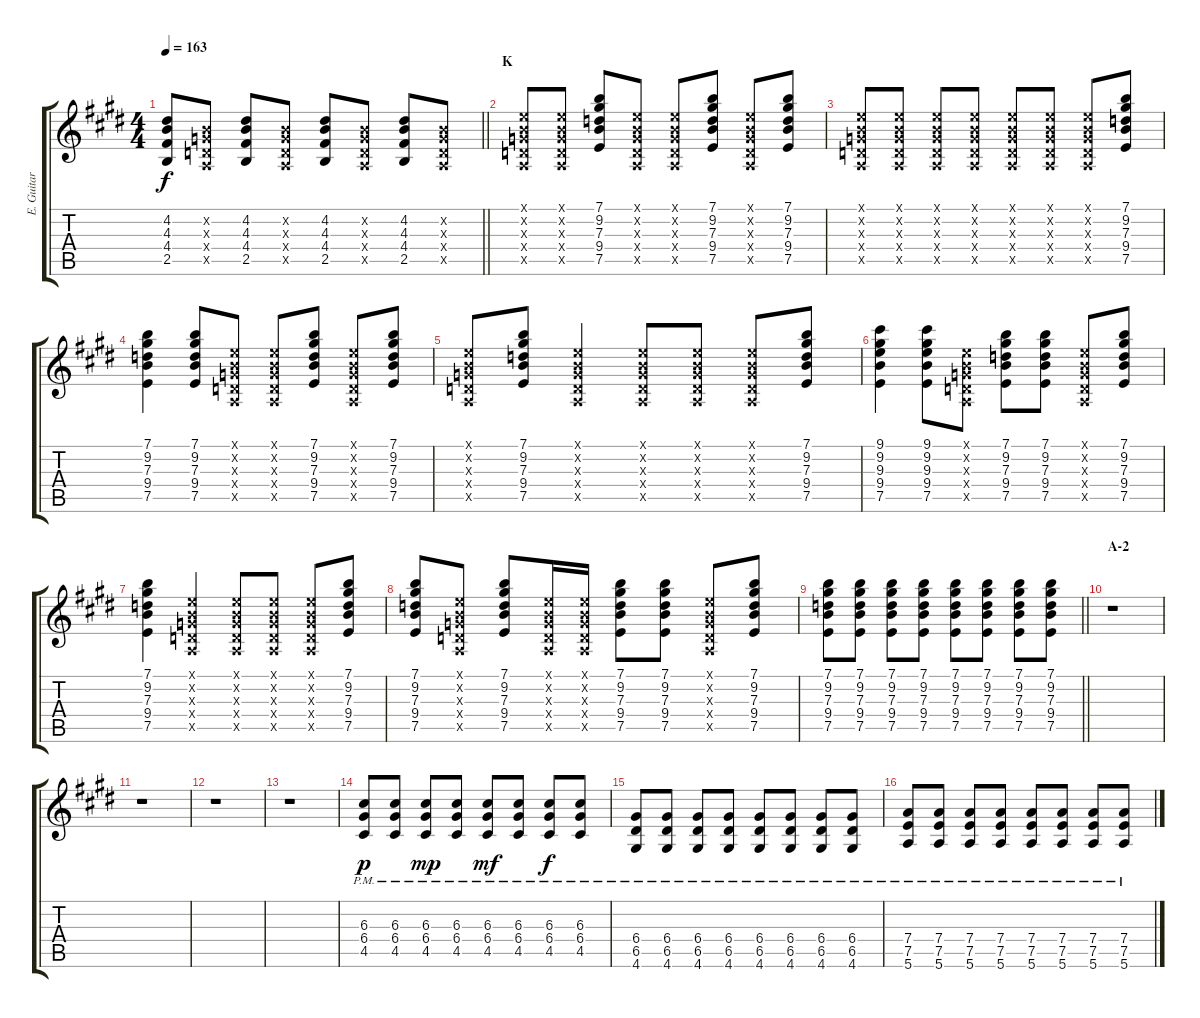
\track ("E. Guitar II" "E. Guitar ") {instrument overdrivenguitar}
\staff {score tabs}
\tuning (E4 B3 G3 D3 A2 E2) {hide}
\ts (4 4)
\tempo 163
\clef g2
\barLineRight lightlight
\ks e
(4.2 4.3 4.4 2.5).8{dy f} (0.2{x} 0.3{x} 0.4{x} 0.5{x}).8 (4.2 4.3 4.4 2.5).8 (0.2{x} 0.3{x} 0.4{x} 0.5{x}).8 (4.2 4.3 4.4 2.5).8 (0.2{x} 0.3{x} 0.4{x} 0.5{x}).8 (4.2 4.3 4.4 2.5).8 (0.2{x} 0.3{x} 0.4{x} 0.5{x}).8 |
\section ("" "K")
(0.1{x} 0.2{x} 0.3{x} 0.4{x} 0.5{x}).8 (0.1{x} 0.2{x} 0.3{x} 0.4{x} 0.5{x}).8 (7.1 9.2 7.3 9.4 7.5).8 (0.1{x} 0.2{x} 0.3{x} 0.4{x} 0.5{x}).8 (0.1{x} 0.2{x} 0.3{x} 0.4{x} 0.5{x}).8 (7.1 9.2 7.3 9.4 7.5).8 (0.1{x} 0.2{x} 0.3{x} 0.4{x} 0.5{x}).8 (7.1 9.2 7.3 9.4 7.5).8 |
(0.1{x} 0.2{x} 0.3{x} 0.4{x} 0.5{x}).8 (0.1{x} 0.2{x} 0.3{x} 0.4{x} 0.5{x}).8 (0.1{x} 0.2{x} 0.3{x} 0.4{x} 0.5{x}).8 (0.1{x} 0.2{x} 0.3{x} 0.4{x} 0.5{x}).8 (0.1{x} 0.2{x} 0.3{x} 0.4{x} 0.5{x}).8 (0.1{x} 0.2{x} 0.3{x} 0.4{x} 0.5{x}).8 (0.1{x} 0.2{x} 0.3{x} 0.4{x} 0.5{x}).8 (7.1 9.2 7.3 9.4 7.5).8 |
(7.1 9.2 7.3 9.4 7.5).4 (7.1 9.2 7.3 9.4 7.5).8 (0.1{x} 0.2{x} 0.3{x} 0.4{x} 0.5{x}).8 (0.1{x} 0.2{x} 0.3{x} 0.4{x} 0.5{x}).8 (7.1 9.2 7.3 9.4 7.5).8 (0.1{x} 0.2{x} 0.3{x} 0.4{x} 0.5{x}).8 (7.1 9.2 7.3 9.4 7.5).8 |
(0.1{x} 0.2{x} 0.3{x} 0.4{x} 0.5{x}).8 (7.1 9.2 7.3 9.4 7.5).8 (0.1{x} 0.2{x} 0.3{x} 0.4{x} 0.5{x}).4 (0.1{x} 0.2{x} 0.3{x} 0.4{x} 0.5{x}).8 (0.1{x} 0.2{x} 0.3{x} 0.4{x} 0.5{x}).8 (0.1{x} 0.2{x} 0.3{x} 0.4{x} 0.5{x}).8 (7.1 9.2 7.3 9.4 7.5).8 |
(9.1 9.2 9.3 9.4 7.5).4 (9.1 9.2 9.3 9.4 7.5).8 (0.1{x} 0.2{x} 0.3{x} 0.4{x} 0.5{x}).8 (7.1 9.2 7.3 9.4 7.5).8 (7.1 9.2 7.3 9.4 7.5).8 (0.1{x} 0.2{x} 0.3{x} 0.4{x} 0.5{x}).8 (7.1 9.2 7.3 9.4 7.5).8 |
(7.1 9.2 7.3 9.4 7.5).4 (0.1{x} 0.2{x} 0.3{x} 0.4{x} 0.5{x}).4 (0.1{x} 0.2{x} 0.3{x} 0.4{x} 0.5{x}).8 (0.1{x} 0.2{x} 0.3{x} 0.4{x} 0.5{x}).8 (0.1{x} 0.2{x} 0.3{x} 0.4{x} 0.5{x}).8 (7.1 9.2 7.3 9.4 7.5).8 |
(7.1 9.2 7.3 9.4 7.5).8 (0.1{x} 0.2{x} 0.3{x} 0.4{x} 0.5{x}).8 (7.1 9.2 7.3 9.4 7.5).8 (0.1{x} 0.2{x} 0.3{x} 0.4{x} 0.5{x}).16 (0.1{x} 0.2{x} 0.3{x} 0.4{x} 0.5{x}).16 (7.1 9.2 7.3 9.4 7.5).8 (7.1 9.2 7.3 9.4 7.5).8 (0.1{x} 0.2{x} 0.3{x} 0.4{x} 0.5{x}).8 (7.1 9.2 7.3 9.4 7.5).8 |
\barLineRight lightlight
(7.1 9.2 7.3 9.4 7.5).8 (7.1 9.2 7.3 9.4 7.5).8 (7.1 9.2 7.3 9.4 7.5).8 (7.1 9.2 7.3 9.4 7.5).8 (7.1 9.2 7.3 9.4 7.5).8 (7.1 9.2 7.3 9.4 7.5).8 (7.1 9.2 7.3 9.4 7.5).8 (7.1 9.2 7.3 9.4 7.5).8 |
\section ("" "A-2")
r.1 |
r.1 |
r.1 |
r.1 |
(6.3{pm} 6.4{pm} 4.5{pm}).8{dy p} (6.3{pm} 6.4{pm} 4.5{pm}).8 (6.3{pm} 6.4{pm} 4.5{pm}).8{dy mp} (6.3{pm} 6.4{pm} 4.5{pm}).8 (6.3{pm} 6.4{pm} 4.5{pm}).8{dy mf} (6.3{pm} 6.4{pm} 4.5{pm}).8 (6.3{pm} 6.4{pm} 4.5{pm}).8{dy f} (6.3{pm} 6.4{pm} 4.5{pm}).8 |
(6.4{pm} 6.5{pm} 4.6{pm}).8 (6.4{pm} 6.5{pm} 4.6{pm}).8 (6.4{pm} 6.5{pm} 4.6{pm}).8 (6.4{pm} 6.5{pm} 4.6{pm}).8 (6.4{pm} 6.5{pm} 4.6{pm}).8 (6.4{pm} 6.5{pm} 4.6{pm}).8 (6.4{pm} 6.5{pm} 4.6{pm}).8 (6.4{pm} 6.5{pm} 4.6{pm}).8 |
(7.4{pm} 7.5{pm} 5.6{pm}).8 (7.4{pm} 7.5{pm} 5.6{pm}).8 (7.4{pm} 7.5{pm} 5.6{pm}).8 (7.4{pm} 7.5{pm} 5.6{pm}).8 (7.4{pm} 7.5{pm} 5.6{pm}).8 (7.4{pm} 7.5{pm} 5.6{pm}).8 (7.4{pm} 7.5{pm} 5.6{pm}).8 (7.4{pm} 7.5{pm} 5.6{pm}).8
